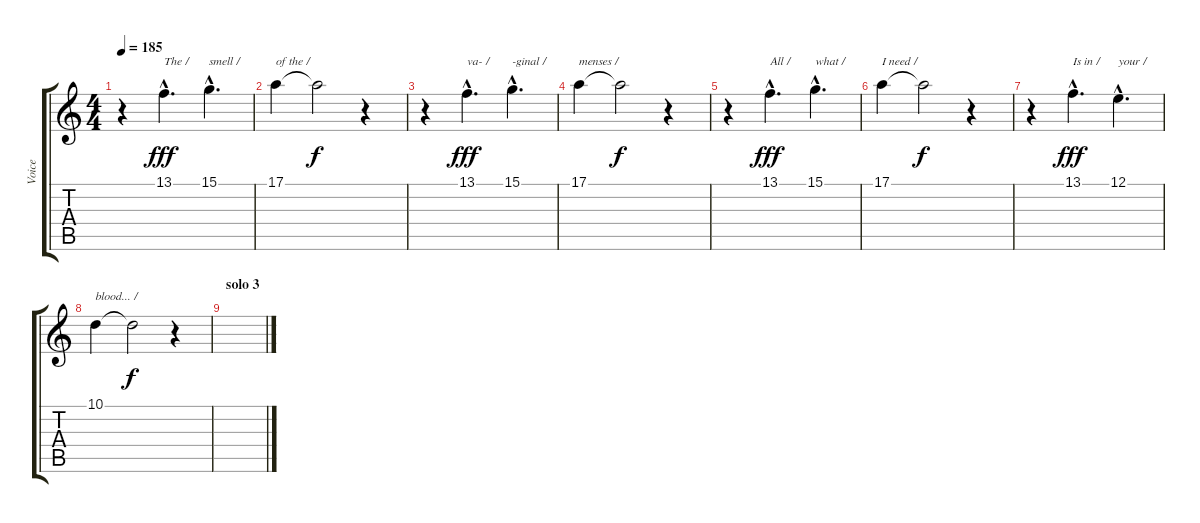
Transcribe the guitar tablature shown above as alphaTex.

\track ("Voice" "Voice") {instrument choiraahs}
\staff {score tabs}
\tuning (E4 B3 G3 D3 A2 E2) {hide}
\ts (4 4)
\tempo 185
\clef g2
\ks c
r.4{dy f} 13.1{hac}.4{d txt "The /" dy fff} 15.1{hac}.4{d txt "smell /"} |
17.1.4{txt "of the /"} 17.1{t}.2{dy f} r.4 |
r.4 13.1{hac}.4{d txt "va- /" dy fff} 15.1{hac}.4{d txt "-ginal /"} |
17.1.4{txt "menses /"} 17.1{t}.2{dy f} r.4 |
r.4 13.1{hac}.4{d txt "All /" dy fff} 15.1{hac}.4{d txt "what /"} |
17.1.4{txt "I need /"} 17.1{t}.2{dy f} r.4 |
r.4 13.1{hac}.4{d txt "Is in /" dy fff} 12.1{hac}.4{d txt "your /"} |
10.1.4{txt "blood... /"} 10.1{t}.2{dy f} r.4 |
\section ("" "solo 3")
